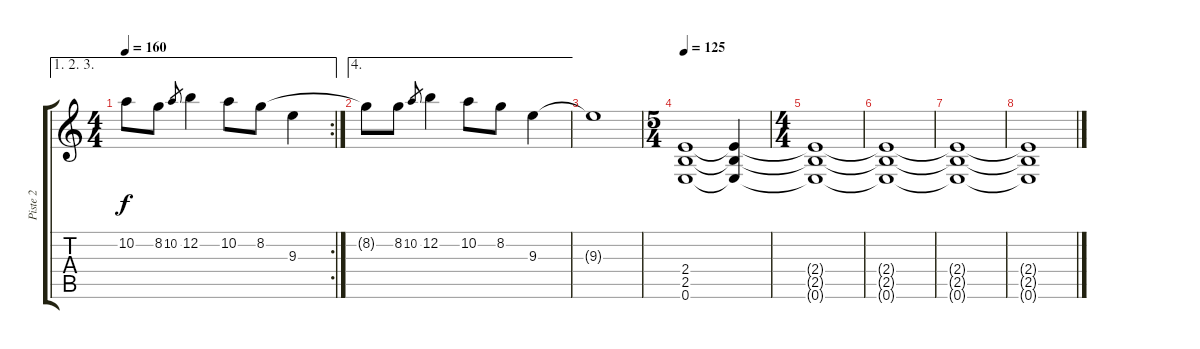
\track ("Piste 2" "Piste 2") {instrument distortionguitar}
\staff {score tabs}
\tuning (E4 B3 G3 D3 A2 E2) {hide}
\ae (1 2 3)
\rc 2
\ts (4 4)
\tempo 160
\clef g2
\ks c
10.2{t}.8{dy f} 8.2.8 10.2.8{gr} 12.2.4 10.2.8 8.2.8 9.3.4 |
\ae 4
8.2{t}.8 8.2.8 10.2.8{gr} 12.2.4 10.2.8 8.2.8 9.3.4 |
9.3{t}.1 |
\ts (5 4)
\tempo 125
(2.4 2.5 0.6).1 (2.4{t} 2.5{t} 0.6{t}).4 |
\ts (4 4)
(2.4{t} 2.5{t} 0.6{t}).1 |
(2.4{t} 2.5{t} 0.6{t}).1 |
(2.4{t} 2.5{t} 0.6{t}).1 |
(2.4{t} 2.5{t} 0.6{t}).1
